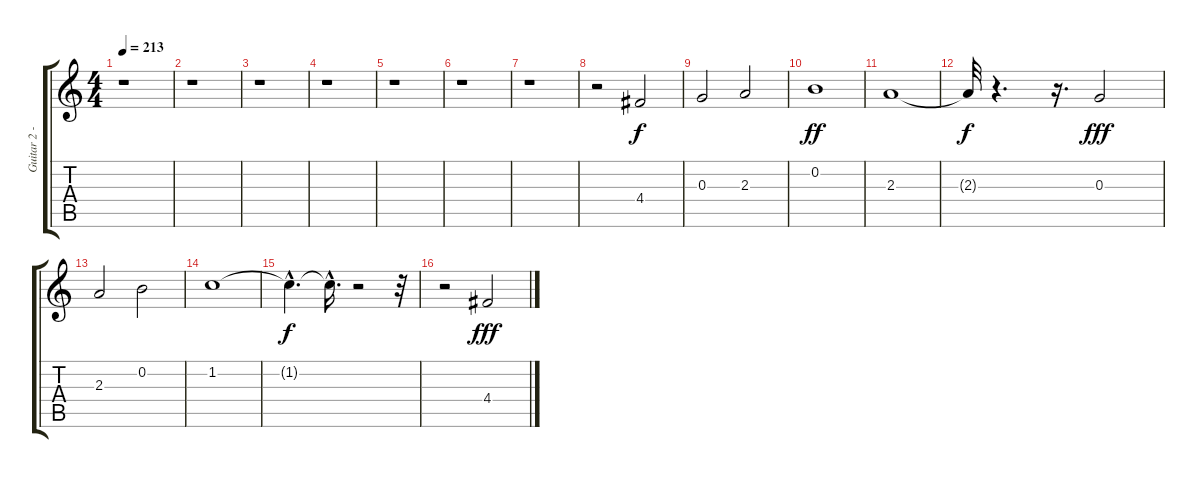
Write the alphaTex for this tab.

\track ("Guitar 2 - Eric Melvin" "Guitar 2 -") {instrument distortionguitar}
\staff {score tabs}
\tuning (E4 B3 G3 D3 A2 E2) {hide}
\ts (4 4)
\tempo 213
\clef g2
\ks c
r.1{dy f} |
r.1 |
r.1 |
r.1 |
r.1 |
r.1 |
r.1 |
r.2 4.4.2 |
0.3.2 2.3.2 |
0.2.1{dy ff} |
2.3.1 |
2.3{t}.32{dy f} r.4{d} r.16{d} 0.3.2{dy fff} |
2.3.2 0.2.2 |
1.2.1 |
1.2{hac t}.4{d dy f} 1.2{hac t}.16{d} r.2 r.32 |
r.2 4.4.2{dy fff}
